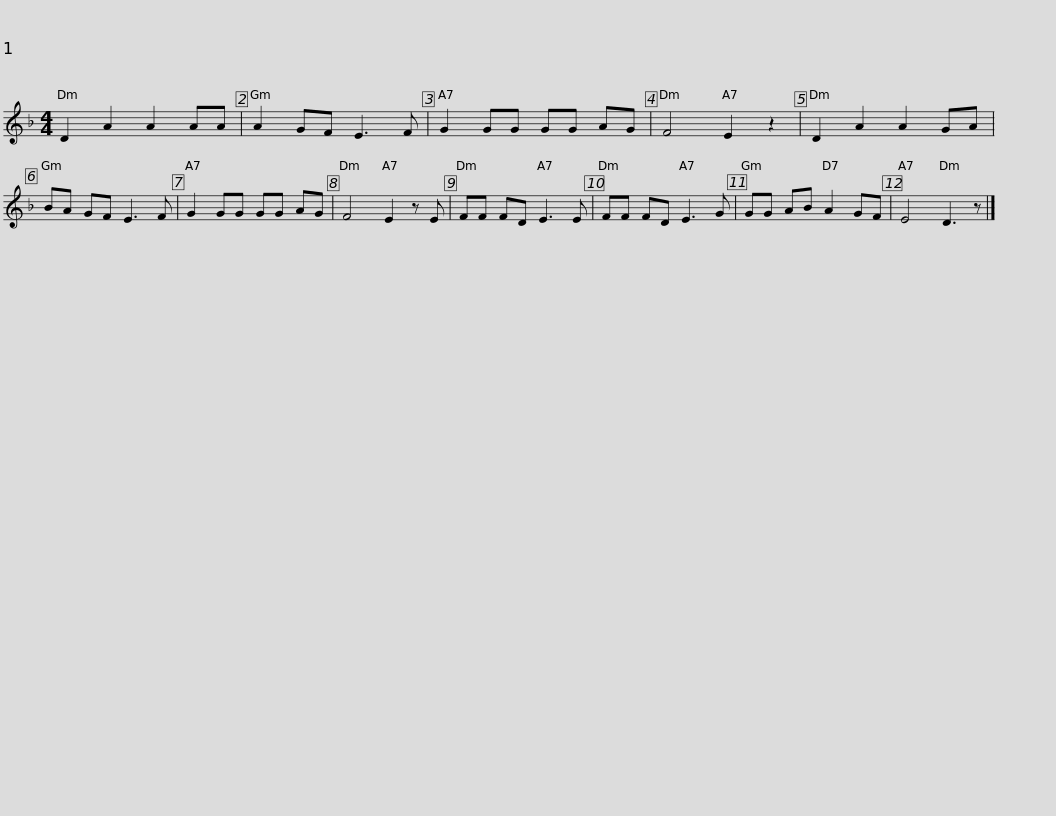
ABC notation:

X:1
L:1/8
M:4/4
I:linebreak $
K:Dmin
V:1 treble
V:1
 D2 A2 A2 AA | A2 GF E3 F | G2 GG GG AG | F4 E2 z2 | D2 A2 A2 GA | %5
 BA GF E3 F | G2 GG GG AG |$ F4 E2 z E | FF FD E3 E | FF FD E3 G | %10
 GG AB A2 GF | E4 D3 z |] %12
